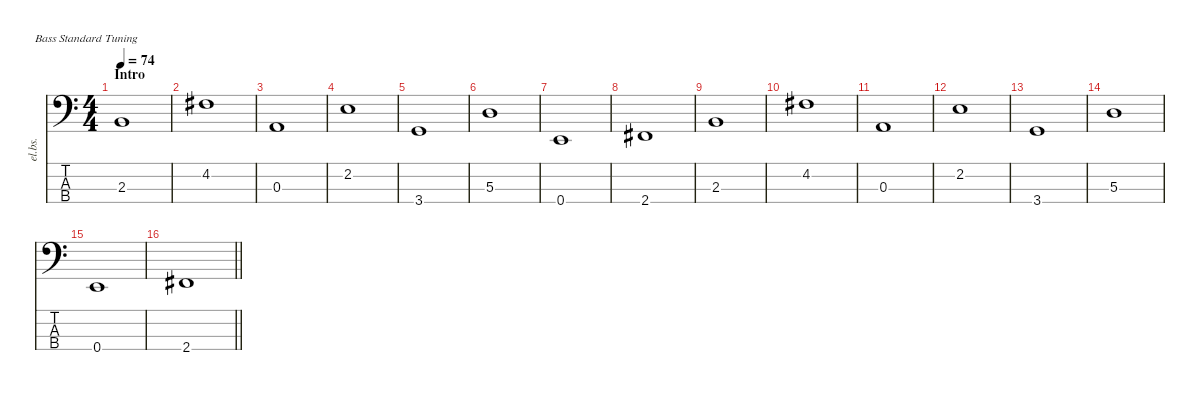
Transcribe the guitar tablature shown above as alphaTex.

\defaultSystemsLayout 4
\hideDynamics
\bracketExtendMode nobrackets
\otherSystemsTrackNameOrientation horizontal
\track ("Bass" "el.bs.") {instrument electricbasspick}
\staff {score tabs}
\tuning (G2 D2 A1 E1)
\ts (4 4)
\beaming (8 2 2 2 2)
\section ("" "Intro")
\tempo 74
\clef f4
\ks c
2.3.1{dy f instrument electricbasspick beam Up} |
4.2{acc #}.1{beam Down} |
0.3.1{beam Up} |
2.2.1{beam Down} |
3.4.1{beam Up} |
5.3.1{beam Down} |
0.4.1{beam Up} |
2.4{acc #}.1{beam Up} |
2.3.1{beam Up} |
4.2{acc #}.1{beam Down} |
0.3.1{beam Up} |
2.2.1{beam Down} |
3.4.1{beam Up} |
5.3.1{beam Down} |
0.4.1{beam Up} |
\barLineRight lightlight
2.4{acc #}.1{beam Up}
